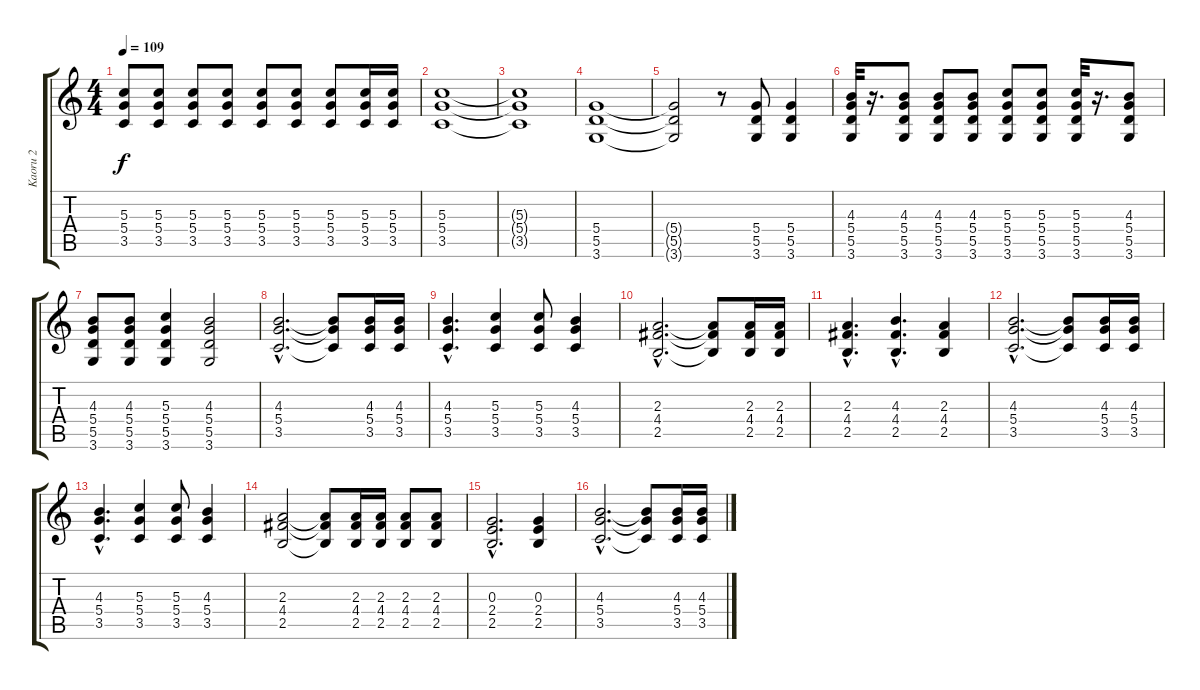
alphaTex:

\track ("Kaoru 2" "Kaoru 2") {instrument overdrivenguitar}
\staff {score tabs}
\tuning (E4 B3 G3 D3 A2 E2) {hide}
\ts (4 4)
\tempo 109
\clef g2
\ks c
(5.3 5.4 3.5).8{dy f} (5.3 5.4 3.5).8 (5.3 5.4 3.5).8 (5.3 5.4 3.5).8 (5.3 5.4 3.5).8 (5.3 5.4 3.5).8 (5.3 5.4 3.5).8 (5.3 5.4 3.5).16 (5.3 5.4 3.5).16 |
(5.3 5.4 3.5).1 |
(5.3{t} 5.4{t} 3.5{t}).1 |
(5.4 5.5 3.6).1 |
(5.4{t} 5.5{t} 3.6{t}).2 r.8 (5.4 5.5 3.6).8 (5.4 5.5 3.6).4 |
(4.3 5.4 5.5 3.6).32 r.16{d} (4.3 5.4 5.5 3.6).8 (4.3 5.4 5.5 3.6).8 (4.3 5.4 5.5 3.6).8 (5.3 5.4 5.5 3.6).8 (5.3 5.4 5.5 3.6).8 (5.3 5.4 5.5 3.6).32 r.16{d} (4.3 5.4 5.5 3.6).8 |
(4.3 5.4 5.5 3.6).8 (4.3 5.4 5.5 3.6).8 (5.3 5.4 5.5 3.6).4 (4.3 5.4 5.5 3.6).2 |
(4.3{hac} 5.4{hac} 3.5{hac}).2{d} (4.3{t} 5.4{t} 3.5{t}).8 (4.3 5.4 3.5).16 (4.3 5.4 3.5).16 |
(4.3{hac} 5.4{hac} 3.5{hac}).4{d} (5.3 5.4 3.5).4 (5.3 5.4 3.5).8 (4.3 5.4 3.5).4 |
(2.3{hac} 4.4{hac} 2.5{hac}).2{d} (2.3{t} 4.4{t} 2.5{t}).8 (2.3 4.4 2.5).16 (2.3 4.4 2.5).16 |
(2.3{hac} 4.4{hac} 2.5{hac}).4{d} (4.3{hac} 4.4{hac} 2.5{hac}).4{d} (2.3 4.4 2.5).4 |
(4.3{hac} 5.4{hac} 3.5{hac}).2{d} (4.3{t} 5.4{t} 3.5{t}).8 (4.3 5.4 3.5).16 (4.3 5.4 3.5).16 |
(4.3{hac} 5.4{hac} 3.5{hac}).4{d} (5.3 5.4 3.5).4 (5.3 5.4 3.5).8 (4.3 5.4 3.5).4 |
(2.3 4.4 2.5).2 (2.3{t} 4.4{t} 2.5{t}).8 (2.3 4.4 2.5).16 (2.3 4.4 2.5).16 (2.3 4.4 2.5).8 (2.3 4.4 2.5).8 |
(0.3{hac} 2.4{hac} 2.5{hac}).2{d} (0.3 2.4 2.5).4 |
(4.3{hac} 5.4{hac} 3.5{hac}).2{d} (4.3{t} 5.4{t} 3.5{t}).8 (4.3 5.4 3.5).16 (4.3 5.4 3.5).16
